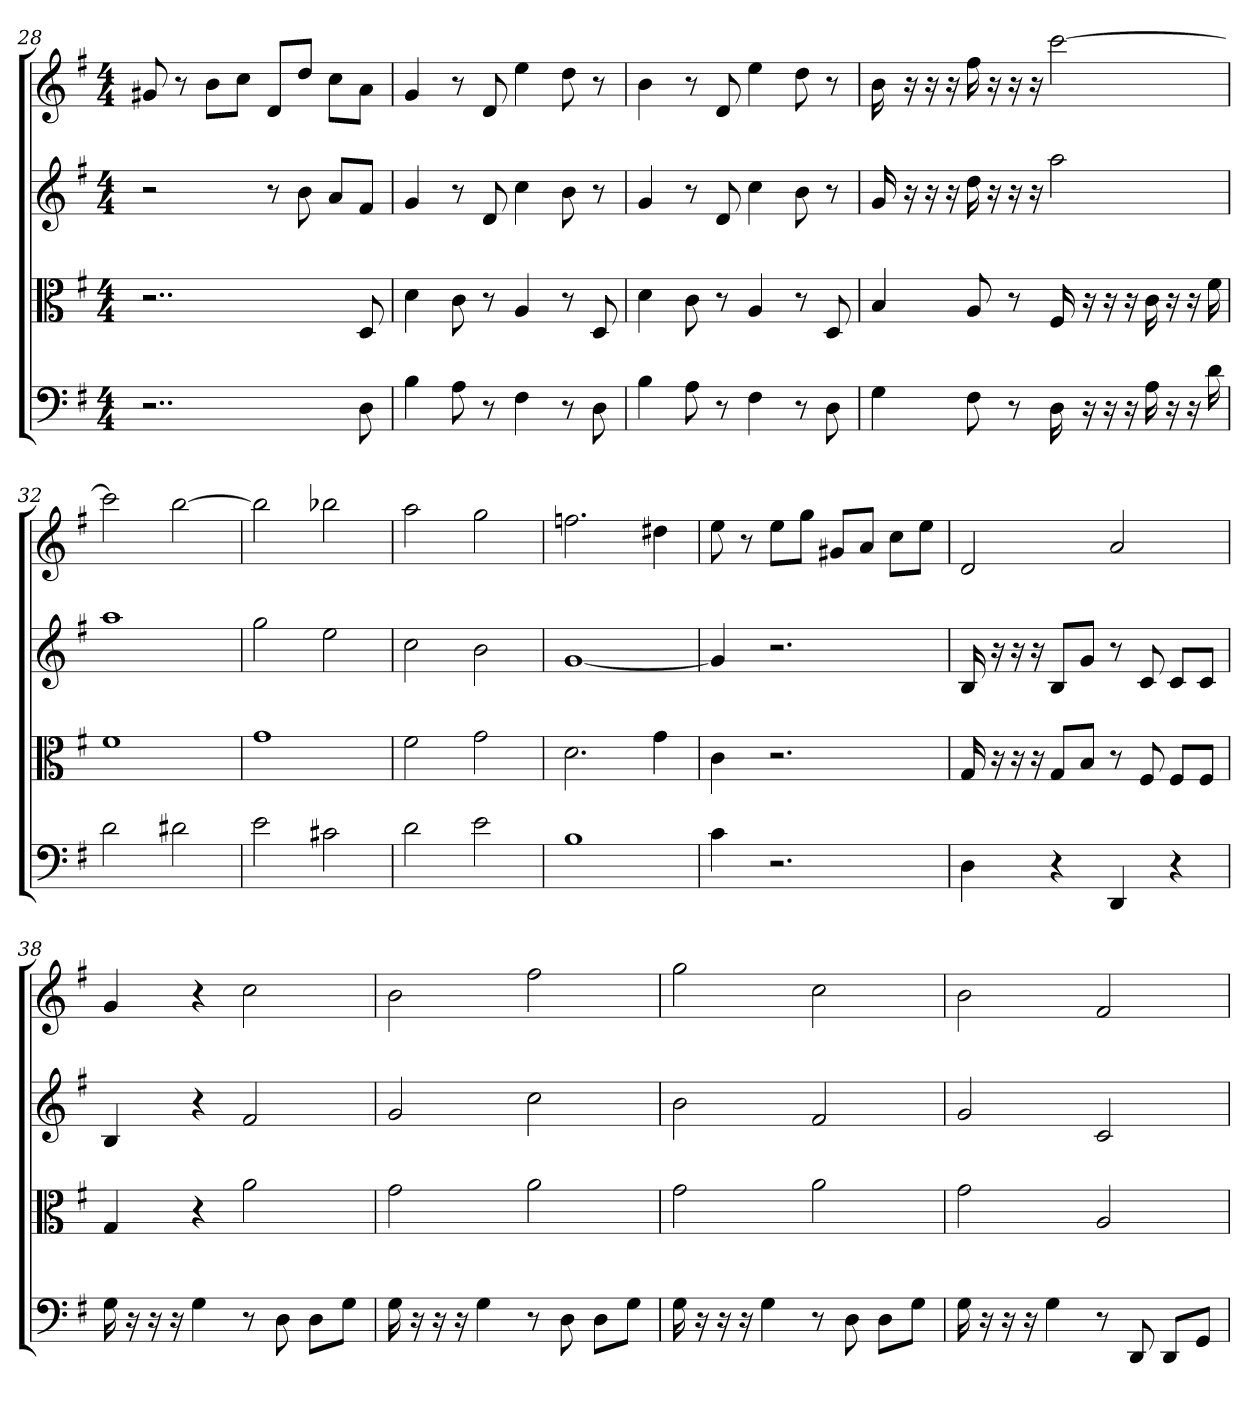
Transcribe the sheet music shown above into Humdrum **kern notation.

**kern	**kern	**kern	**kern
*part4	*part3	*part2	*part1
*staff4	*staff3	*staff2	*staff1
*clefF4	*clefC3	*clefG2	*clefG2
*k[f#]	*k[f#]	*k[f#]	*k[f#]
*e:	*e:	*e:	*e:
*M4/4	*M4/4	*M4/4	*M4/4
=28	=28	=28	=28
2..r	2..r	2r	8g#X
.	.	.	8r
.	.	.	8b\L
.	.	.	8cc\J
.	.	8r	8d/L
.	.	8b	8dd/J
.	.	8a/L	8cc\L
8D	8D	8f#/J	8a\J
=29	=29	=29	=29
4B	4d	4g	4g
8A	8c	8r	8r
8r	8r	8d	8d
4F#	4A	4cc	4ee
8r	8r	8b	8dd
8D	8D	8r	8r
=30	=30	=30	=30
4B	4d	4g	4b
8A	8c	8r	8r
8r	8r	8d	8d
4F#	4A	4cc	4ee
8r	8r	8b	8dd
8D	8D	8r	8r
=31	=31	=31	=31
4G	4B	16g	16b
.	.	16r	16r
.	.	16r	16r
.	.	16r	16r
8F#	8A	16dd	16ff#
.	.	16r	16r
8r	8r	16r	16r
.	.	16r	16r
16D	16F#	2aa	[2ccc
16r	16r	.	.
16r	16r	.	.
16r	16r	.	.
16A	16c	.	.
16r	16r	.	.
16r	16r	.	.
16d	16f#	.	.
=32	=32	=32	=32
2d	1f#	1aa	2ccc]
2d#X	.	.	[2bb
=33	=33	=33	=33
2e	1g	2gg	2bb]
2c#X	.	2ee	2bb-X
=34	=34	=34	=34
2d	2f#	2cc	2aa
2e	2g	2b	2gg
=35	=35	=35	=35
1B	2.d	[1g	2.ffn
.	4g	.	4dd#X
=36	=36	=36	=36
4c	4c	4g]	8ee
.	.	.	8r
2.r	2.r	2.r	8ee\L
.	.	.	8gg\J
.	.	.	8g#X/L
.	.	.	8a/J
.	.	.	8cc\L
.	.	.	8ee\J
=37	=37	=37	=37
4D	16G	16B	2d
.	16r	16r	.
.	16r	16r	.
.	16r	16r	.
4r	8G/L	8B/L	.
.	8B/J	8g/J	.
4DD	8r	8r	2a
.	8F#	8c	.
4r	8F#/L	8c/L	.
.	8F#/J	8c/J	.
=38	=38	=38	=38
16G	4G	4B	4g
16r	.	.	.
16r	.	.	.
16r	.	.	.
4G	4r	4r	4r
8r	2a	2f#	2cc
8D	.	.	.
8D\L	.	.	.
8G\J	.	.	.
=39	=39	=39	=39
16G	2g	2g	2b
16r	.	.	.
16r	.	.	.
16r	.	.	.
4G	.	.	.
8r	2a	2cc	2ff#
8D	.	.	.
8D\L	.	.	.
8G\J	.	.	.
=40	=40	=40	=40
16G	2g	2b	2gg
16r	.	.	.
16r	.	.	.
16r	.	.	.
4G	.	.	.
8r	2a	2f#	2cc
8D	.	.	.
8D\L	.	.	.
8G\J	.	.	.
=41	=41	=41	=41
16G	2g	2g	2b
16r	.	.	.
16r	.	.	.
16r	.	.	.
4G	.	.	.
8r	2A	2c	2f#
8DD	.	.	.
8DD/L	.	.	.
8GG/J	.	.	.
=	=	=	=
*-	*-	*-	*-
